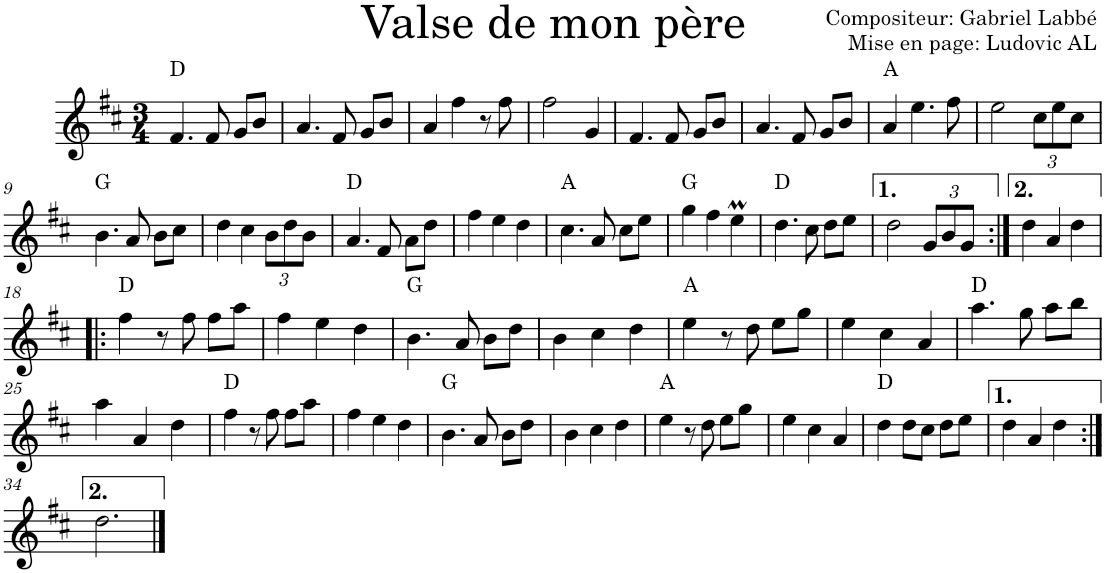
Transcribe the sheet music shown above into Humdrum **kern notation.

**kern	**harte
*part1	*part1
*staff1	*
*I"Violon	*
*I'Vln.	*
*clefG2	*
*k[f#c#]	*
*M3/4	*
=1	=1
4.f#/	D:maj
8f#/	.
8g/L	.
8b/J	.
=2	=2
4.a/	.
8f#/	.
8g/L	.
8b/J	.
=3	=3
4a/	.
4ff#\	.
8r	.
8ff#\	.
=4	=4
2ff#\	.
4g/	.
=5	=5
4.f#/	.
8f#/	.
8g/L	.
8b/J	.
=6	=6
4.a/	.
8f#/	.
8g/L	.
8b/J	.
=7	=7
4a/	A:maj
4.ee\	.
8ff#\	.
=8	=8
2ee\	.
*Xbrackettup	*
12cc#\L	.
12ee\	.
12cc#\J	.
!!LO:LB:g=z
=9	=9
4.b\	G:maj
8a/	.
8b\L	.
8cc#\J	.
=10	=10
4dd\	.
4cc#\	.
12b\L	.
12dd\	.
12b\J	.
=11	=11
4.a/	D:maj
8f#/	.
8a\L	.
8dd\J	.
=12	=12
4ff#\	.
4ee\	.
4dd\	.
=13	=13
4.cc#\	A:maj
8a/	.
8cc#\L	.
8ee\J	.
=14	=14
4gg\	G:maj
4ff#\	.
4eeM\	.
=15	=15
4.dd\	D:maj
8cc#\	.
8dd\L	.
8ee\J	.
=16	=16
2dd\	.
12g/L	.
12b/	.
12g/J	.
=17:|!	=17:|!
4dd\	.
4a/	.
4dd\	.
!!LO:LB:g=z
=18!|:	=18!|:
4ff#\	D:maj
8r	.
8ff#\	.
8ff#\L	.
8aa\J	.
=19	=19
4ff#\	.
4ee\	.
4dd\	.
=20	=20
4.b\	G:maj
8a/	.
8b\L	.
8dd\J	.
=21	=21
4b\	.
4cc#\	.
4dd\	.
=22	=22
4ee\	A:maj
8r	.
8dd\	.
8ee\L	.
8gg\J	.
=23	=23
4ee\	.
4cc#\	.
4a/	.
=24	=24
4.aa\	D:maj
8gg\	.
8aa\L	.
8bb\J	.
!!LO:LB:g=z
=25	=25
4aa\	.
4a/	.
4dd\	.
=26	=26
4ff#\	D:maj
8r	.
8ff#\	.
8ff#\L	.
8aa\J	.
=27	=27
4ff#\	.
4ee\	.
4dd\	.
=28	=28
4.b\	G:maj
8a/	.
8b\L	.
8dd\J	.
=29	=29
4b\	.
4cc#\	.
4dd\	.
=30	=30
4ee\	A:maj
8r	.
8dd\	.
8ee\L	.
8gg\J	.
=31	=31
4ee\	.
4cc#\	.
4a/	.
=32	=32
4dd\	D:maj
8dd\L	.
8cc#\J	.
8dd\L	.
8ee\J	.
=33	=33
4dd\	.
4a/	.
4dd\	.
!!LO:LB:g=z
=34:|!	=34:|!
2.dd\	.
==	==
*-	*-
